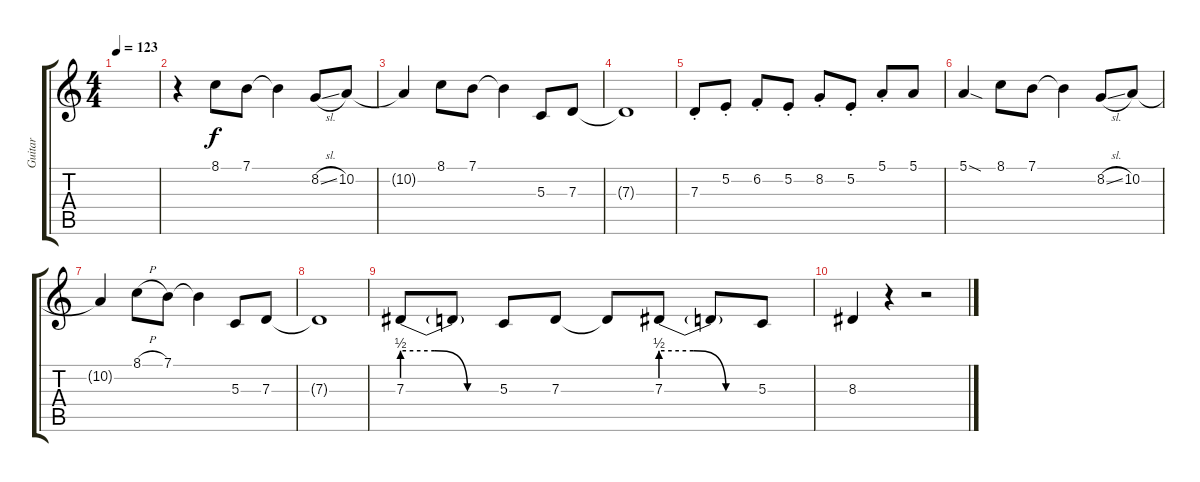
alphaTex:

\track ("Guitar" "Guitar") {instrument lead2sawtooth}
\staff {score tabs}
\tuning (E4 B3 G3 D3 A2 E2) {hide}
\ts (4 4)
\tempo 123
\clef g2
\ks c
|
r.4 8.1.8 7.1.8 7.1{t}.4 8.2{sl}.8 10.2.8 |
10.2{t}.4 8.1.8 7.1.8 7.1{t}.4 5.3.8 7.3.8 |
7.3{t}.1 |
7.3{st}.8 5.2{st}.8 6.2{st}.8 5.2{st}.8 8.2{st}.8 5.2{st}.8 5.1{st}.8 5.1.8 |
5.1{sod}.4 8.1.8 7.1.8 7.1{t}.4 8.2{sl}.8 10.2.8 |
10.2{t}.4 8.1{h}.8 7.1.8 7.1{t}.4 5.3.8 7.3.8 |
7.3{t}.1 |
7.3{be (custom 0 2 20 2 40 0 60 0)}.8 7.3{t}.8 5.3.8 7.3.8 7.3{t}.8 7.3{be (custom 0 2 20 2 40 0 60 0)}.8 7.3{t}.8 5.3.8 |
8.3.4 r.4 r.2
